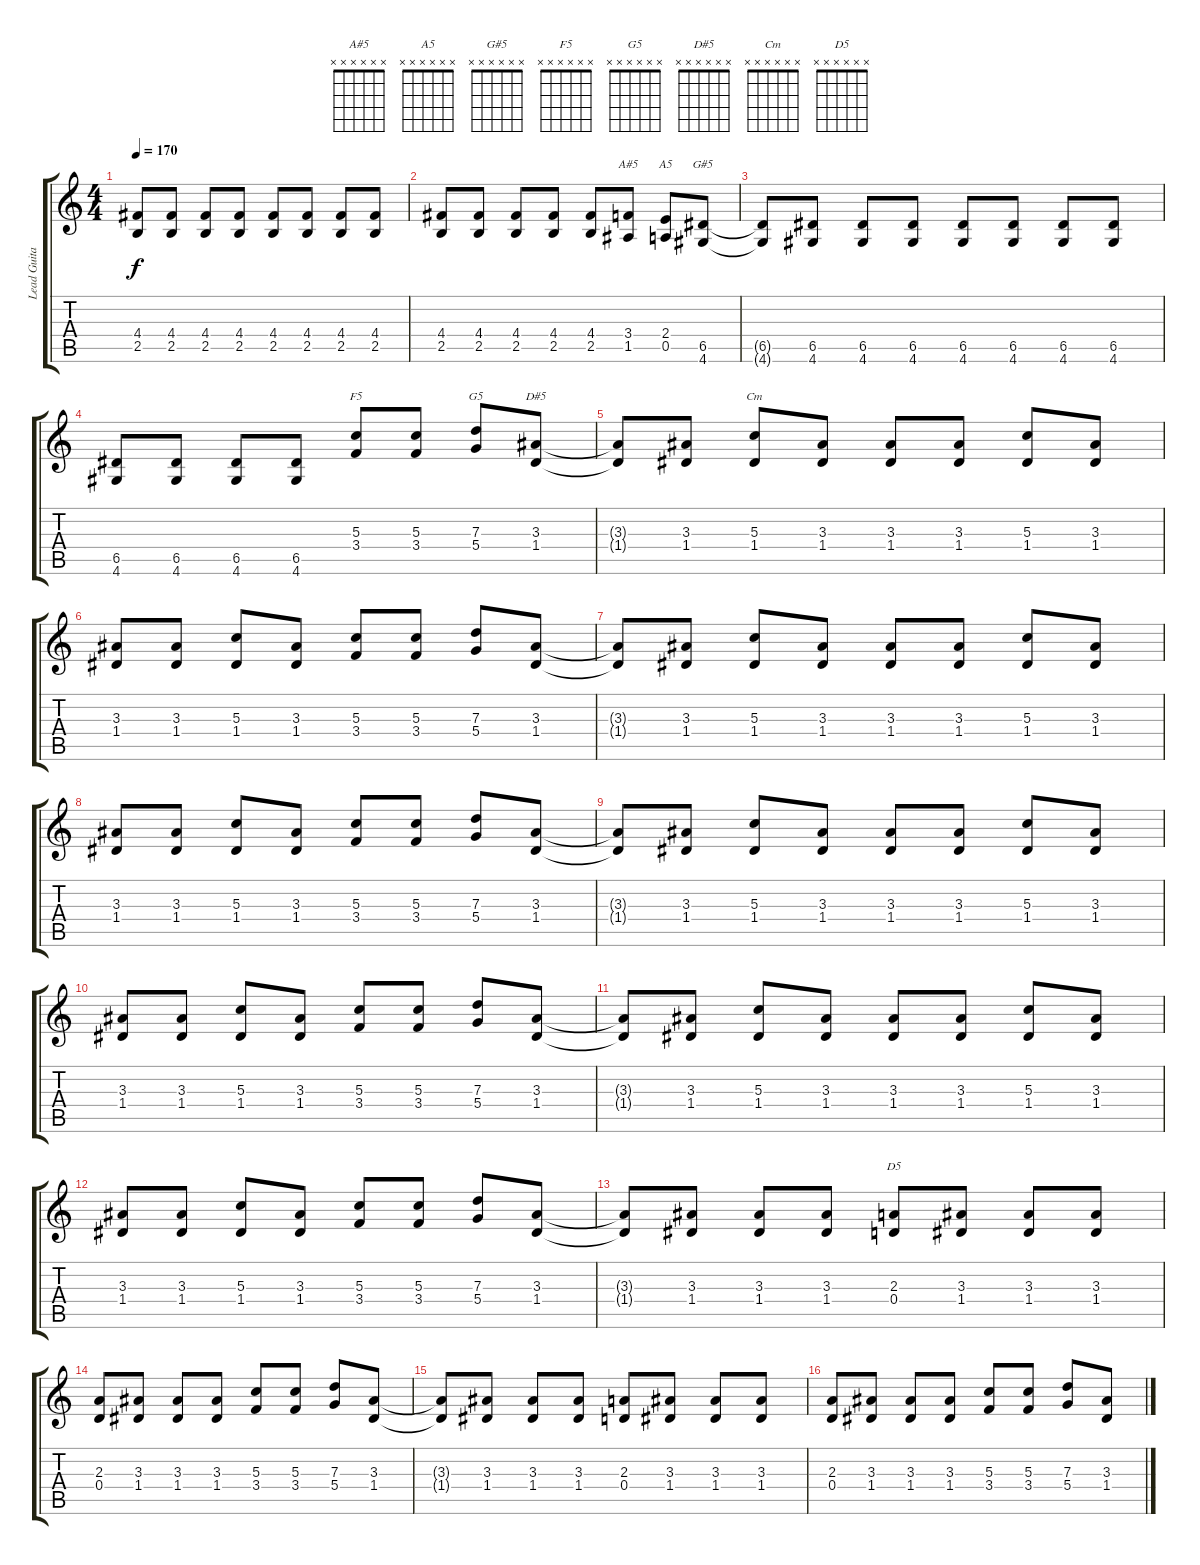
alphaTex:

\track ("Lead Guitar: Slash" "Lead Guita") {instrument distortionguitar}
\staff {score tabs}
\tuning (E4 B3 G3 D3 A2 E2) {hide}
\chord ("A#5" x x x x x x)
\chord ("A5" x x x x x x)
\chord ("G#5" x x x x x x)
\chord ("F5" x x x x x x)
\chord ("G5" x x x x x x)
\chord ("D#5" x x x x x x)
\chord ("Cm" x x x x x x)
\chord ("D5" x x x x x x)
\ts (4 4)
\tempo 170
\clef g2
\ks c
(4.4{t} 2.5{t}).8{dy f} (4.4 2.5).8 (4.4 2.5).8 (4.4 2.5).8 (4.4 2.5).8 (4.4 2.5).8 (4.4 2.5).8 (4.4 2.5).8 |
(4.4 2.5).8 (4.4 2.5).8 (4.4 2.5).8 (4.4 2.5).8 (4.4 2.5).8 (3.4 1.5).8{ch "A#5"} (2.4 0.5).8{ch "A5"} (6.5 4.6).8{ch "G#5"} |
(6.5{t} 4.6{t}).8 (6.5 4.6).8 (6.5 4.6).8 (6.5 4.6).8 (6.5 4.6).8 (6.5 4.6).8 (6.5 4.6).8 (6.5 4.6).8 |
(6.5 4.6).8 (6.5 4.6).8 (6.5 4.6).8 (6.5 4.6).8 (5.3 3.4).8{ch "F5"} (5.3 3.4).8 (7.3 5.4).8{ch "G5"} (3.3 1.4).8{ch "D#5"} |
(3.3{t} 1.4{t}).8 (3.3 1.4).8 (5.3 1.4).8{ch "Cm"} (3.3 1.4).8 (3.3 1.4).8 (3.3 1.4).8 (5.3 1.4).8 (3.3 1.4).8 |
(3.3 1.4).8 (3.3 1.4).8 (5.3 1.4).8 (3.3 1.4).8 (5.3 3.4).8 (5.3 3.4).8 (7.3 5.4).8 (3.3 1.4).8 |
(3.3{t} 1.4{t}).8 (3.3 1.4).8 (5.3 1.4).8 (3.3 1.4).8 (3.3 1.4).8 (3.3 1.4).8 (5.3 1.4).8 (3.3 1.4).8 |
(3.3 1.4).8 (3.3 1.4).8 (5.3 1.4).8 (3.3 1.4).8 (5.3 3.4).8 (5.3 3.4).8 (7.3 5.4).8 (3.3 1.4).8 |
(3.3{t} 1.4{t}).8 (3.3 1.4).8 (5.3 1.4).8 (3.3 1.4).8 (3.3 1.4).8 (3.3 1.4).8 (5.3 1.4).8 (3.3 1.4).8 |
(3.3 1.4).8 (3.3 1.4).8 (5.3 1.4).8 (3.3 1.4).8 (5.3 3.4).8 (5.3 3.4).8 (7.3 5.4).8 (3.3 1.4).8 |
(3.3{t} 1.4{t}).8 (3.3 1.4).8 (5.3 1.4).8 (3.3 1.4).8 (3.3 1.4).8 (3.3 1.4).8 (5.3 1.4).8 (3.3 1.4).8 |
(3.3 1.4).8 (3.3 1.4).8 (5.3 1.4).8 (3.3 1.4).8 (5.3 3.4).8 (5.3 3.4).8 (7.3 5.4).8 (3.3 1.4).8 |
(3.3{t} 1.4{t}).8 (3.3 1.4).8 (3.3 1.4).8 (3.3 1.4).8 (2.3 0.4).8{ch "D5"} (3.3 1.4).8 (3.3 1.4).8 (3.3 1.4).8 |
(2.3 0.4).8 (3.3 1.4).8 (3.3 1.4).8 (3.3 1.4).8 (5.3 3.4).8 (5.3 3.4).8 (7.3 5.4).8 (3.3 1.4).8 |
(3.3{t} 1.4{t}).8 (3.3 1.4).8 (3.3 1.4).8 (3.3 1.4).8 (2.3 0.4).8 (3.3 1.4).8 (3.3 1.4).8 (3.3 1.4).8 |
(2.3 0.4).8 (3.3 1.4).8 (3.3 1.4).8 (3.3 1.4).8 (5.3 3.4).8 (5.3 3.4).8 (7.3 5.4).8 (3.3 1.4).8
